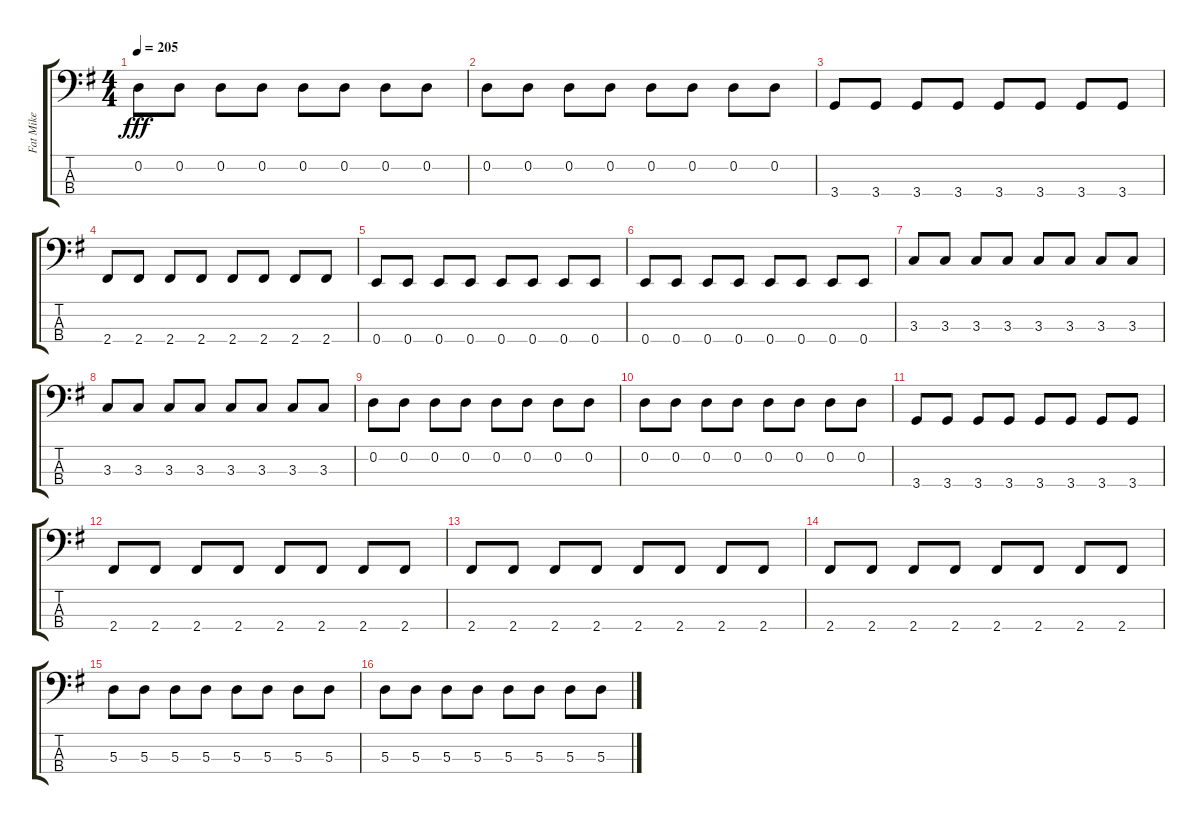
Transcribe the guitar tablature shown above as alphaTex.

\track ("Fat Mike" "Fat Mike") {instrument electricbasspick}
\staff {score tabs}
\tuning (G2 D2 A1 E1) {hide}
\ts (4 4)
\tempo 205
\clef f4
\ks eminor
0.2.8{dy fff} 0.2.8 0.2.8 0.2.8 0.2.8 0.2.8 0.2.8 0.2.8 |
0.2.8 0.2.8 0.2.8 0.2.8 0.2.8 0.2.8 0.2.8 0.2.8 |
3.4.8 3.4.8 3.4.8 3.4.8 3.4.8 3.4.8 3.4.8 3.4.8 |
2.4.8 2.4.8 2.4.8 2.4.8 2.4.8 2.4.8 2.4.8 2.4.8 |
0.4.8 0.4.8 0.4.8 0.4.8 0.4.8 0.4.8 0.4.8 0.4.8 |
0.4.8 0.4.8 0.4.8 0.4.8 0.4.8 0.4.8 0.4.8 0.4.8 |
3.3.8 3.3.8 3.3.8 3.3.8 3.3.8 3.3.8 3.3.8 3.3.8 |
3.3.8 3.3.8 3.3.8 3.3.8 3.3.8 3.3.8 3.3.8 3.3.8 |
0.2.8 0.2.8 0.2.8 0.2.8 0.2.8 0.2.8 0.2.8 0.2.8 |
0.2.8 0.2.8 0.2.8 0.2.8 0.2.8 0.2.8 0.2.8 0.2.8 |
3.4.8 3.4.8 3.4.8 3.4.8 3.4.8 3.4.8 3.4.8 3.4.8 |
2.4.8 2.4.8 2.4.8 2.4.8 2.4.8 2.4.8 2.4.8 2.4.8 |
2.4.8 2.4.8 2.4.8 2.4.8 2.4.8 2.4.8 2.4.8 2.4.8 |
2.4.8 2.4.8 2.4.8 2.4.8 2.4.8 2.4.8 2.4.8 2.4.8 |
5.3.8 5.3.8 5.3.8 5.3.8 5.3.8 5.3.8 5.3.8 5.3.8 |
5.3.8 5.3.8 5.3.8 5.3.8 5.3.8 5.3.8 5.3.8 5.3.8
